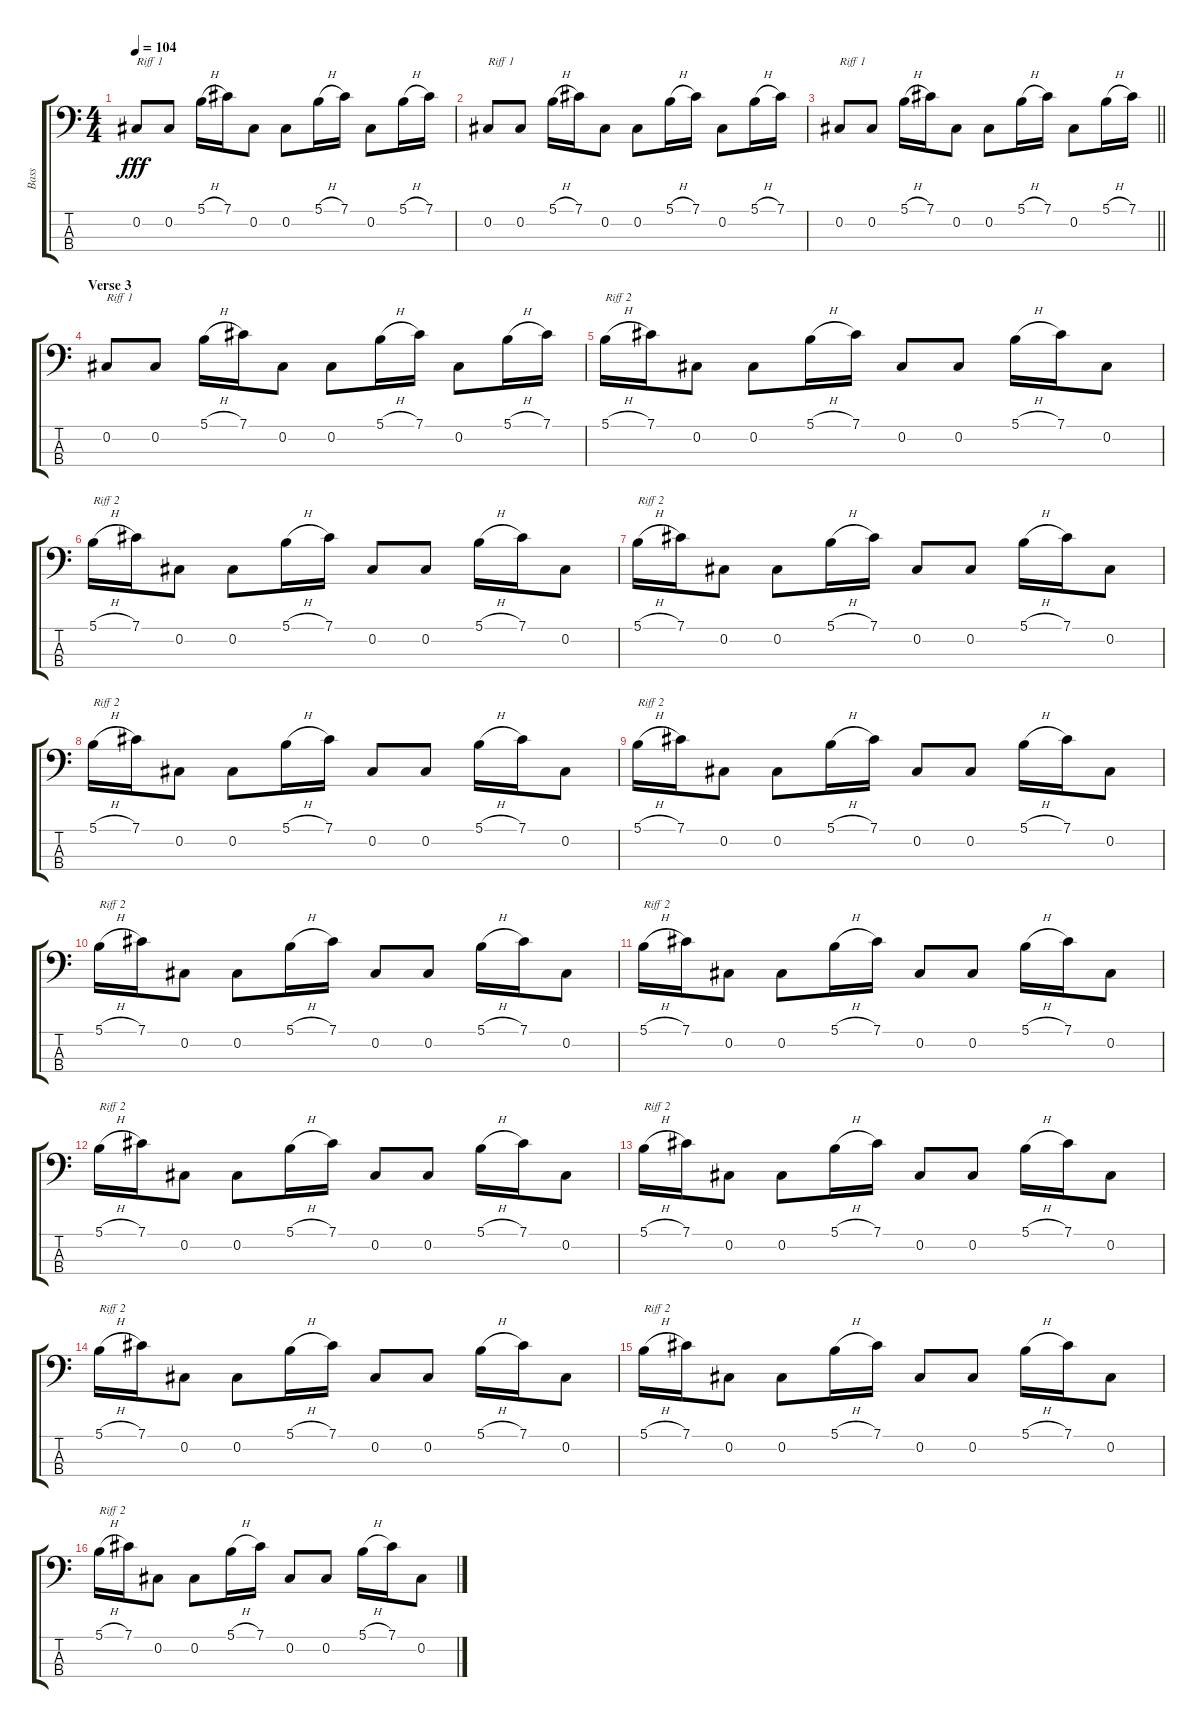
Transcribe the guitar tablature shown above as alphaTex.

\track ("Bass" "Bass") {instrument electricbassfinger}
\staff {score tabs}
\tuning (Gb2 Db2 Ab1 Db1) {hide}
\ts (4 4)
\tempo 104
\clef f4
\ks c
0.2.8{txt "Riff 1" dy fff} 0.2.8 5.1{h}.16 7.1.16 0.2.8 0.2.8 5.1{h}.16 7.1.16 0.2.8 5.1{h}.16 7.1.16 |
0.2.8{txt "Riff 1"} 0.2.8 5.1{h}.16 7.1.16 0.2.8 0.2.8 5.1{h}.16 7.1.16 0.2.8 5.1{h}.16 7.1.16 |
\barLineRight lightlight
0.2.8{txt "Riff 1"} 0.2.8 5.1{h}.16 7.1.16 0.2.8 0.2.8 5.1{h}.16 7.1.16 0.2.8 5.1{h}.16 7.1.16 |
\section ("" "Verse 3")
0.2.8{txt "Riff 1"} 0.2.8 5.1{h}.16 7.1.16 0.2.8 0.2.8 5.1{h}.16 7.1.16 0.2.8 5.1{h}.16 7.1.16 |
5.1{h}.16{txt "Riff 2"} 7.1.16 0.2.8 0.2.8 5.1{h}.16 7.1.16 0.2.8 0.2.8 5.1{h}.16 7.1.16 0.2.8 |
5.1{h}.16{txt "Riff 2"} 7.1.16 0.2.8 0.2.8 5.1{h}.16 7.1.16 0.2.8 0.2.8 5.1{h}.16 7.1.16 0.2.8 |
5.1{h}.16{txt "Riff 2"} 7.1.16 0.2.8 0.2.8 5.1{h}.16 7.1.16 0.2.8 0.2.8 5.1{h}.16 7.1.16 0.2.8 |
5.1{h}.16{txt "Riff 2"} 7.1.16 0.2.8 0.2.8 5.1{h}.16 7.1.16 0.2.8 0.2.8 5.1{h}.16 7.1.16 0.2.8 |
5.1{h}.16{txt "Riff 2"} 7.1.16 0.2.8 0.2.8 5.1{h}.16 7.1.16 0.2.8 0.2.8 5.1{h}.16 7.1.16 0.2.8 |
5.1{h}.16{txt "Riff 2"} 7.1.16 0.2.8 0.2.8 5.1{h}.16 7.1.16 0.2.8 0.2.8 5.1{h}.16 7.1.16 0.2.8 |
5.1{h}.16{txt "Riff 2"} 7.1.16 0.2.8 0.2.8 5.1{h}.16 7.1.16 0.2.8 0.2.8 5.1{h}.16 7.1.16 0.2.8 |
5.1{h}.16{txt "Riff 2"} 7.1.16 0.2.8 0.2.8 5.1{h}.16 7.1.16 0.2.8 0.2.8 5.1{h}.16 7.1.16 0.2.8 |
5.1{h}.16{txt "Riff 2"} 7.1.16 0.2.8 0.2.8 5.1{h}.16 7.1.16 0.2.8 0.2.8 5.1{h}.16 7.1.16 0.2.8 |
5.1{h}.16{txt "Riff 2"} 7.1.16 0.2.8 0.2.8 5.1{h}.16 7.1.16 0.2.8 0.2.8 5.1{h}.16 7.1.16 0.2.8 |
5.1{h}.16{txt "Riff 2"} 7.1.16 0.2.8 0.2.8 5.1{h}.16 7.1.16 0.2.8 0.2.8 5.1{h}.16 7.1.16 0.2.8 |
5.1{h}.16{txt "Riff 2"} 7.1.16 0.2.8 0.2.8 5.1{h}.16 7.1.16 0.2.8 0.2.8 5.1{h}.16 7.1.16 0.2.8
